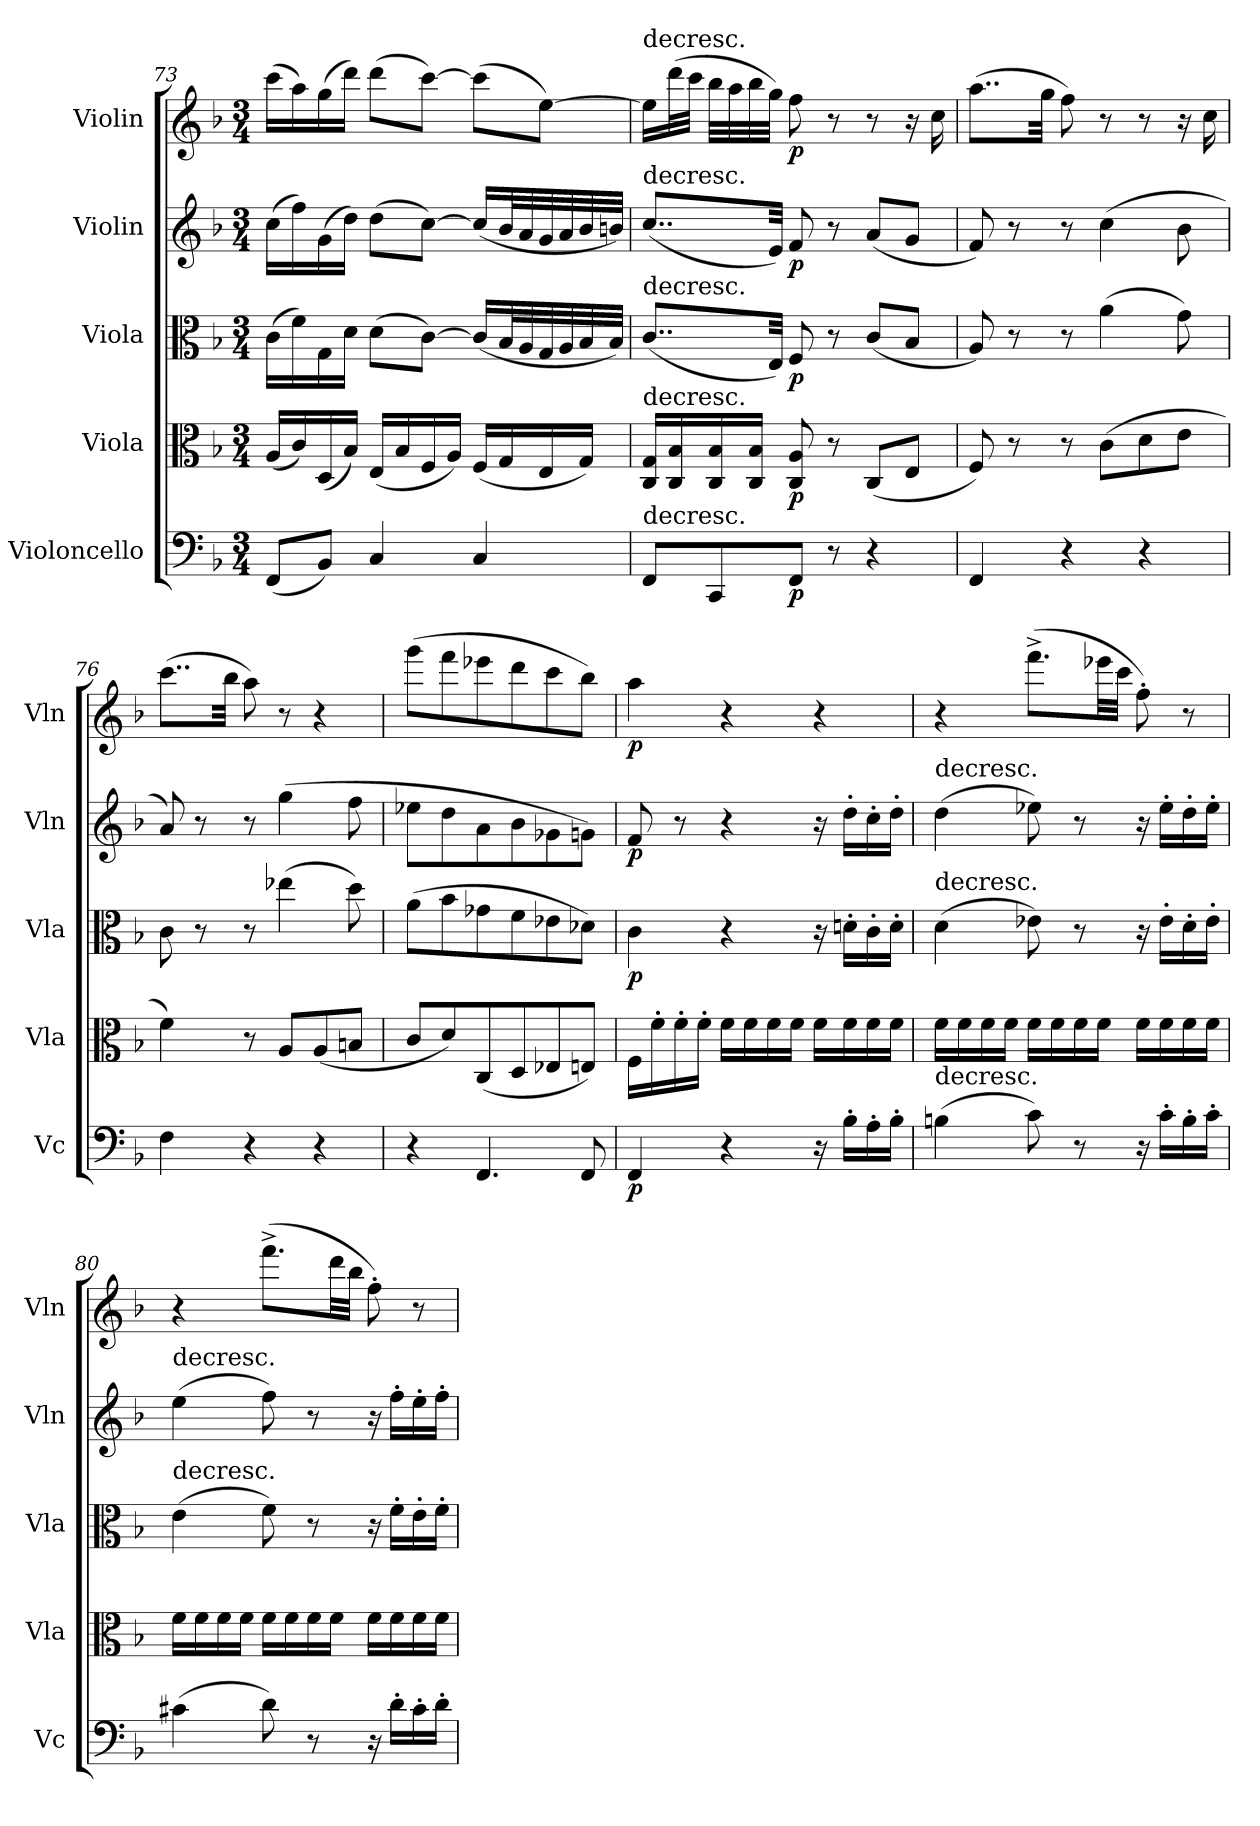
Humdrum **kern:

**kern	**dynam	**kern	**dynam	**kern	**dynam	**kern	**dynam	**kern	**dynam
*part5	*part5	*part4	*part4	*part3	*part3	*part2	*part2	*part1	*part1
*staff5	*staff5	*staff4	*staff4	*staff3	*staff3	*staff2	*staff2	*staff1	*staff1
*I"Violoncello	*	*I"Viola	*	*I"Viola	*	*I"Violin	*	*I"Violin	*
*I'Vc	*	*I'Vla	*	*I'Vla	*	*I'Vln	*	*I'Vln	*
*clefF4	*	*clefC3	*	*clefC3	*	*clefG2	*	*clefG2	*
*k[b-]	*	*k[b-]	*	*k[b-]	*	*k[b-]	*	*k[b-]	*
*M3/4	*	*M3/4	*	*M3/4	*	*M3/4	*	*M3/4	*
=73	=73	=73	=73	=73	=73	=73	=73	=73	=73
(8FF/L	.	(16A/LL	.	(16c\LL	.	(16cc\LL	.	(16ccc\LL	.
.	.	16c/)	.	16f\)	.	16ff\)	.	16aa\)	.
8BB-/J)	.	(16D/	.	16G\	.	(16g\	.	(16gg\	.
.	.	16B-/JJ)	.	16d\JJ	.	16dd\JJ)	.	16ddd\JJ)	.
4C/	.	(16E/LL	.	(8d\L	.	(8dd\L	.	(8ddd\L	.
.	.	16B-/	.	.	.	.	.	.	.
.	.	16F/	.	[8c\J)	.	[8cc\J)	.	[8ccc\J)	.
.	.	16A/JJ)	.	.	.	.	.	.	.
4C/	.	(16F/LL	.	(16c/LL]	.	(16cc/LL]	.	(8ccc\L]	.
.	.	16G/	.	32B-/L	.	32b-/L	.	.	.
.	.	.	.	32A/	.	32a/	.	.	.
.	.	16E/	.	32G/	.	32g/	.	[8ee\J)	.
.	.	.	.	32A/	.	32a/	.	.	.
.	.	16G/JJ)	.	32B-/	.	32b-/	.	.	.
.	.	.	.	32B-/JJJ)	.	32bn/JJJ)	.	.	.
=74	=74	=74	=74	=74	=74	=74	=74	=74	=74
!	!	!	!	!	!	!	!	!LO:TX:t=decresc.	!
!	!	!	!	!	!	!LO:TX:t=decresc.	!	!	!
!	!	!	!	!LO:TX:t=decresc.	!	!	!	!	!
!	!	!LO:TX:t=decresc.	!	!	!	!	!	!	!
!LO:TX:t=decresc.	!	!	!	!	!	!	!	!	!
8FF/L	.	16C/ 16G/LL	.	(8..c/L	.	(8..cc/L	.	16ee\LL]	.
.	.	16C/ 16B-/	.	.	.	.	.	(32ddd\L	.
.	.	.	.	.	.	.	.	32ccc\JJJ	.
8CC/	.	16C/ 16B-/	.	.	.	.	.	32bb-\LLL	.
.	.	.	.	.	.	.	.	32aa\	.
.	.	16C/ 16B-/JJ	.	.	.	.	.	32bb-\	.
.	.	.	.	32E/Jkk)	.	32e/Jkk)	.	32gg\JJJ)	.
8FF/J	p	8C/ 8A/	p	8F/	p	8f/	p	8ff\	p
8r	.	8r	.	8r	.	8r	.	8r	.
4r	.	(8C/L	.	(8c/L	.	(8a/L	.	8r	.
.	.	8E/J	.	8B-/J	.	8g/J	.	16r	.
.	.	.	.	.	.	.	.	16cc\	.
=75	=75	=75	=75	=75	=75	=75	=75	=75	=75
4FF/	.	8F/)	.	8A/)	.	8f/)	.	(8..aa\L	.
.	.	8r	.	8r	.	8r	.	.	.
.	.	.	.	.	.	.	.	32gg\Jkk	.
4r	.	8r	.	8r	.	8r	.	8ff\)	.
.	.	(8c\L	.	(4a\	.	(4cc\	.	8r	.
4r	.	8d\	.	.	.	.	.	8r	.
.	.	8e\J	.	8g\)	.	8b-\	.	16r	.
.	.	.	.	.	.	.	.	16cc\	.
=76	=76	=76	=76	=76	=76	=76	=76	=76	=76
4F\	.	4f\)	.	8c\	.	8a/)	.	(8..ccc\L	.
.	.	.	.	8r	.	8r	.	.	.
.	.	.	.	.	.	.	.	32bb-\Jkk	.
4r	.	8r	.	8r	.	8r	.	8aa\)	.
.	.	8A/L	.	(4ee-X\	.	(4gg\	.	8r	.
4r	.	(8A/	.	.	.	.	.	4r	.
.	.	8Bn/J	.	8dd\)	.	8ff\	.	.	.
=77	=77	=77	=77	=77	=77	=77	=77	=77	=77
4r	.	8c/L	.	(8a\L	.	8ee-X\L	.	(8ggg\L	.
.	.	8d/)	.	8b-\	.	8dd\	.	8fff\	.
4.FF/	.	(8C/	.	8g-X\	.	8a\	.	8eee-X\	.
.	.	8D/	.	8f\	.	8b-\	.	8ddd\	.
.	.	8E-X/	.	8e-X\	.	8g-X\	.	8ccc\	.
8FF/	.	8En/J)	.	8d-X\J)	.	8gn\J)	.	8bb-\J)	.
=78	=78	=78	=78	=78	=78	=78	=78	=78	=78
4FF/	p	16F\LL	.	4c\	p	8f/	p	4aa\	p
.	.	16f'\	.	.	.	.	.	.	.
.	.	16f'\	.	.	.	8r	.	.	.
.	.	16f'\JJ	.	.	.	.	.	.	.
4r	.	16f\LL	.	4r	.	4r	.	4r	.
.	.	16f\	.	.	.	.	.	.	.
.	.	16f\	.	.	.	.	.	.	.
.	.	16f\JJ	.	.	.	.	.	.	.
16r	.	16f\LL	.	16r	.	16r	.	4r	.
16B-'\LL	.	16f\	.	16dn'\LL	.	16dd'\LL	.	.	.
16A'\	.	16f\	.	16c'\	.	16cc'\	.	.	.
16B-'\JJ	.	16f\JJ	.	16d'\JJ	.	16dd'\JJ	.	.	.
=79	=79	=79	=79	=79	=79	=79	=79	=79	=79
!	!	!	!	!	!	!LO:TX:t=decresc.	!	!	!
!	!	!	!	!LO:TX:t=decresc.	!	!	!	!	!
!LO:TX:t=decresc.	!	!	!	!	!	!	!	!	!
(4Bn\	.	16f\LL	.	(4d\	.	(4dd\	.	4r	.
.	.	16f\	.	.	.	.	.	.	.
.	.	16f\	.	.	.	.	.	.	.
.	.	16f\JJ	.	.	.	.	.	.	.
8c\)	.	16f\LL	.	8e-X\)	.	8ee-X\)	.	(8.fff^\L	.
.	.	16f\	.	.	.	.	.	.	.
8r	.	16f\	.	8r	.	8r	.	.	.
.	.	16f\JJ	.	.	.	.	.	32eee-X\LL	.
.	.	.	.	.	.	.	.	32ccc\JJJ	.
16r	.	16f\LL	.	16r	.	16r	.	8ff'\)	.
16c'\LL	.	16f\	.	16e-'\LL	.	16ee-'\LL	.	.	.
16B'\	.	16f\	.	16d'\	.	16dd'\	.	8r	.
16c'\JJ	.	16f\JJ	.	16e-'\JJ	.	16ee-'\JJ	.	.	.
=80	=80	=80	=80	=80	=80	=80	=80	=80	=80
!	!	!	!	!	!	!LO:TX:t=decresc.	!	!	!
!	!	!	!	!LO:TX:t=decresc.	!	!	!	!	!
(4c#X\	.	16f\LL	.	(4e\	.	(4ee\	.	4r	.
.	.	16f\	.	.	.	.	.	.	.
.	.	16f\	.	.	.	.	.	.	.
.	.	16f\JJ	.	.	.	.	.	.	.
8d\)	.	16f\LL	.	8f\)	.	8ff\)	.	(8.fff^\L	.
.	.	16f\	.	.	.	.	.	.	.
8r	.	16f\	.	8r	.	8r	.	.	.
.	.	16f\JJ	.	.	.	.	.	32ddd\LL	.
.	.	.	.	.	.	.	.	32bb-\JJJ	.
16r	.	16f\LL	.	16r	.	16r	.	8ff'\)	.
16d'\LL	.	16f\	.	16f'\LL	.	16ff'\LL	.	.	.
16c#'\	.	16f\	.	16e'\	.	16ee'\	.	8r	.
16d'\JJ	.	16f\JJ	.	16f'\JJ	.	16ff'\JJ	.	.	.
=	=	=	=	=	=	=	=	=	=
*-	*-	*-	*-	*-	*-	*-	*-	*-	*-
